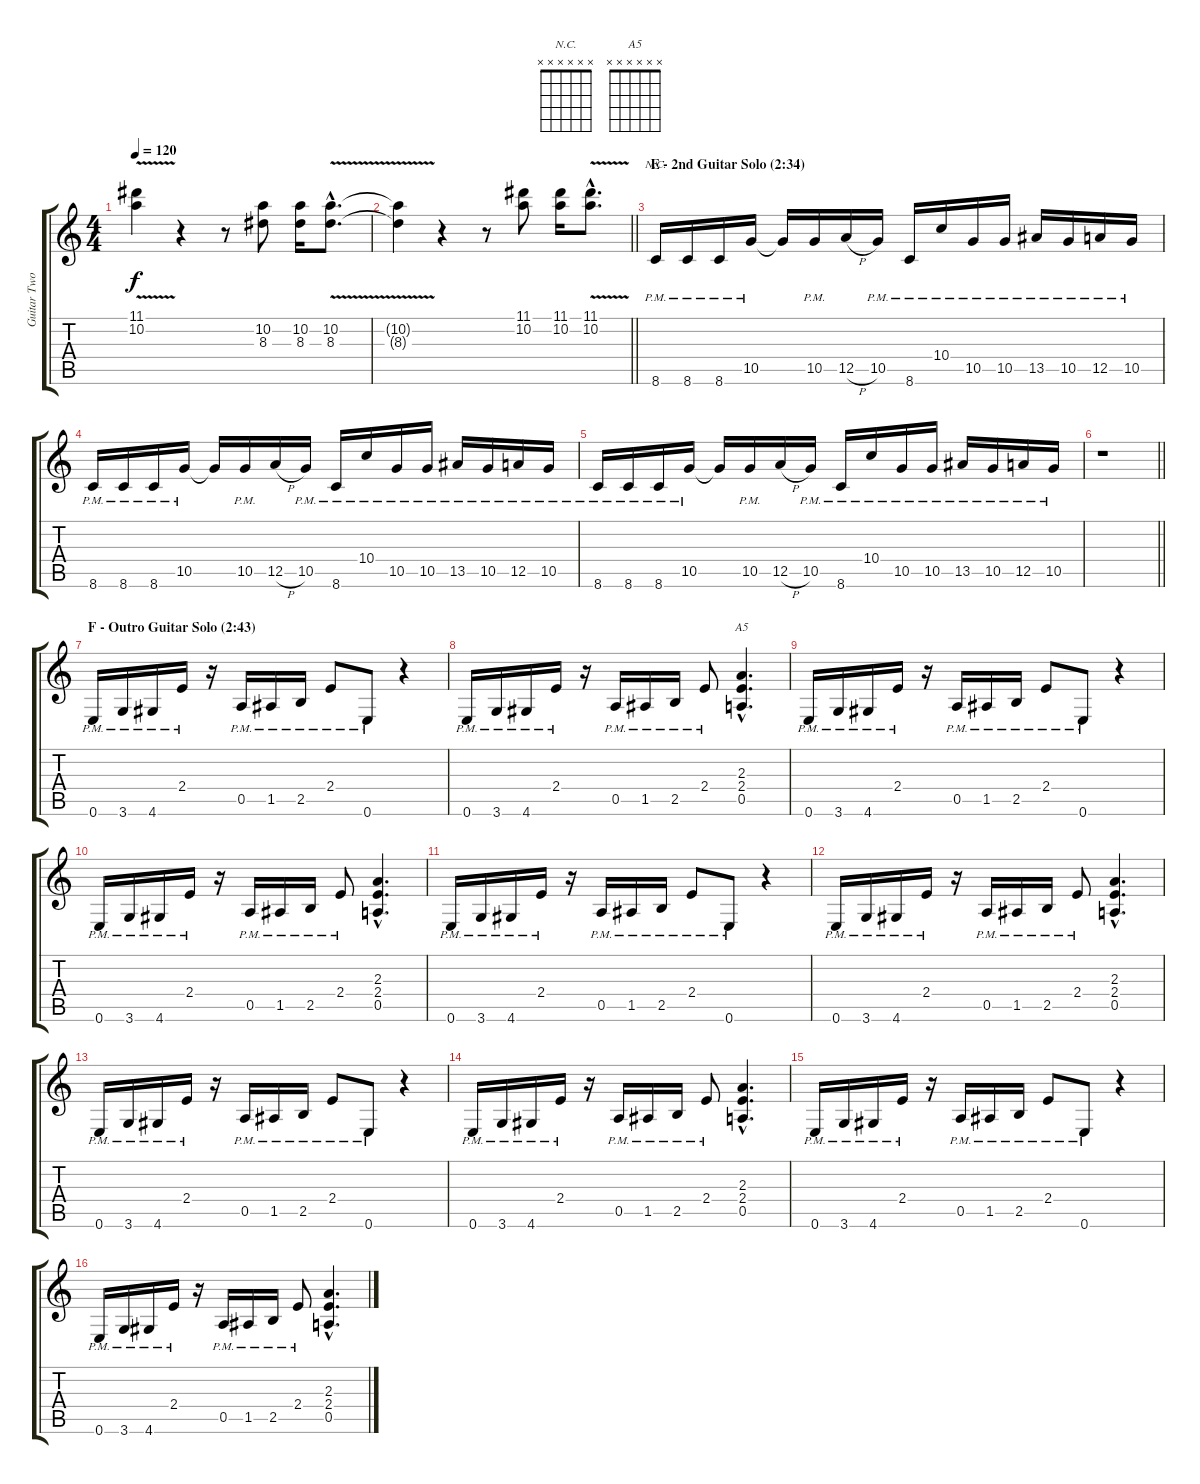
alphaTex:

\track ("Guitar Two" "Guitar Two") {instrument distortionguitar}
\staff {score tabs}
\tuning (E4 B3 G3 D3 A2 E2) {hide}
\chord ("N.C." x x x x x x) {firstfret 0}
\chord ("A5" x x x x x x) {firstfret 0}
\ts (4 4)
\tempo 120
\clef g2
\ks c
(11.1{v t} 10.2{v t}).4{dy f} r.4 r.8 (10.2 8.3).8 (10.2 8.3).16 (10.2{v hac} 8.3{v hac}).8{d} |
\barLineRight lightlight
(10.2{t} 8.3{t}).4 r.4 r.8 (11.1 10.2).8 (11.1 10.2).16 (11.1{v hac} 10.2{v hac}).8{d} |
\section ("" "E - 2nd Guitar Solo (2:34)")
8.6{pm}.16{ch "N.C."} 8.6{pm}.16 8.6{pm}.16 10.5{pm}.16 10.5{t}.16 10.5{pm}.16 12.5{h}.16 10.5{pm}.16 8.6{pm}.16 10.4{pm}.16 10.5{pm}.16 10.5{pm}.16 13.5{pm}.16 10.5{pm}.16 12.5{pm}.16 10.5{pm}.16 |
8.6{pm}.16 8.6{pm}.16 8.6{pm}.16 10.5{pm}.16 10.5{t}.16 10.5{pm}.16 12.5{h}.16 10.5{pm}.16 8.6{pm}.16 10.4{pm}.16 10.5{pm}.16 10.5{pm}.16 13.5{pm}.16 10.5{pm}.16 12.5{pm}.16 10.5{pm}.16 |
8.6{pm}.16 8.6{pm}.16 8.6{pm}.16 10.5{pm}.16 10.5{t}.16 10.5{pm}.16 12.5{h}.16 10.5{pm}.16 8.6{pm}.16 10.4{pm}.16 10.5{pm}.16 10.5{pm}.16 13.5{pm}.16 10.5{pm}.16 12.5{pm}.16 10.5{pm}.16 |
\barLineRight lightlight
r.1 |
\section ("" "F - Outro Guitar Solo (2:43)")
0.6{pm}.16 3.6{pm}.16 4.6{pm}.16 2.4{pm}.16 r.16 0.5{pm}.16 1.5{pm}.16 2.5{pm}.16 2.4{pm}.8 0.6{pm}.8 r.4 |
0.6{pm}.16 3.6{pm}.16 4.6{pm}.16 2.4{pm}.16 r.16 0.5{pm}.16 1.5{pm}.16 2.5{pm}.16 2.4{pm}.8 (2.3{hac} 2.4{hac} 0.5{hac}).4{d ch "A5"} |
0.6{pm}.16 3.6{pm}.16 4.6{pm}.16 2.4{pm}.16 r.16 0.5{pm}.16 1.5{pm}.16 2.5{pm}.16 2.4{pm}.8 0.6{pm}.8 r.4 |
0.6{pm}.16 3.6{pm}.16 4.6{pm}.16 2.4{pm}.16 r.16 0.5{pm}.16 1.5{pm}.16 2.5{pm}.16 2.4{pm}.8 (2.3{hac} 2.4{hac} 0.5{hac}).4{d} |
0.6{pm}.16 3.6{pm}.16 4.6{pm}.16 2.4{pm}.16 r.16 0.5{pm}.16 1.5{pm}.16 2.5{pm}.16 2.4{pm}.8 0.6{pm}.8 r.4 |
0.6{pm}.16 3.6{pm}.16 4.6{pm}.16 2.4{pm}.16 r.16 0.5{pm}.16 1.5{pm}.16 2.5{pm}.16 2.4{pm}.8 (2.3{hac} 2.4{hac} 0.5{hac}).4{d} |
0.6{pm}.16 3.6{pm}.16 4.6{pm}.16 2.4{pm}.16 r.16 0.5{pm}.16 1.5{pm}.16 2.5{pm}.16 2.4{pm}.8 0.6{pm}.8 r.4 |
0.6{pm}.16 3.6{pm}.16 4.6{pm}.16 2.4{pm}.16 r.16 0.5{pm}.16 1.5{pm}.16 2.5{pm}.16 2.4{pm}.8 (2.3{hac} 2.4{hac} 0.5{hac}).4{d} |
0.6{pm}.16 3.6{pm}.16 4.6{pm}.16 2.4{pm}.16 r.16 0.5{pm}.16 1.5{pm}.16 2.5{pm}.16 2.4{pm}.8 0.6{pm}.8 r.4 |
0.6{pm}.16 3.6{pm}.16 4.6{pm}.16 2.4{pm}.16 r.16 0.5{pm}.16 1.5{pm}.16 2.5{pm}.16 2.4{pm}.8 (2.3{hac} 2.4{hac} 0.5{hac}).4{d}
